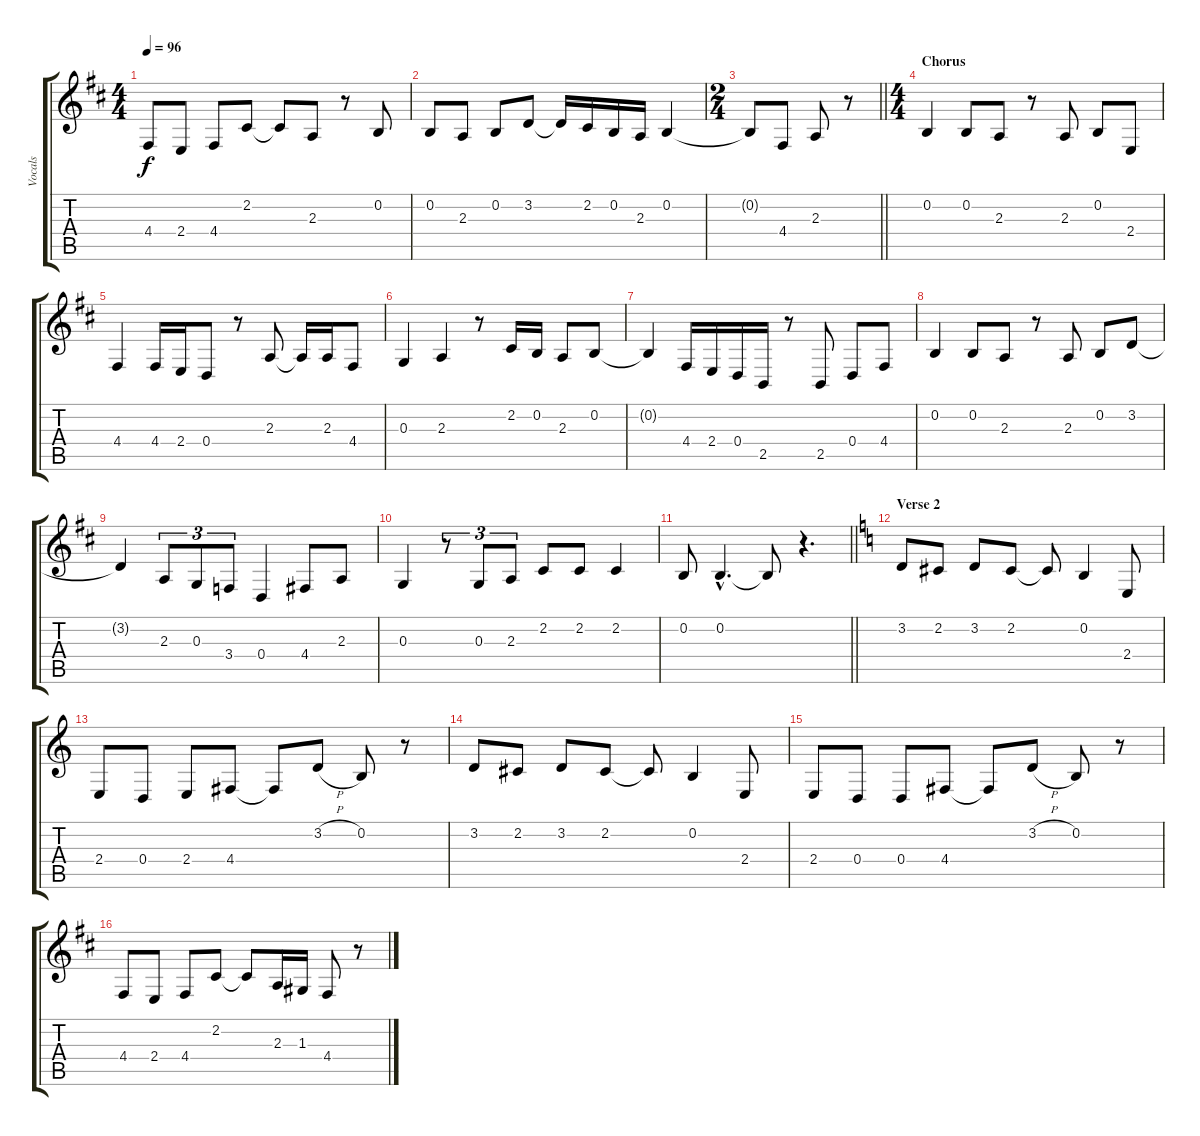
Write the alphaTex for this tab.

\track ("Vocals" "Vocals") {instrument sopranosax}
\staff {score tabs}
\tuning (E4 B3 G3 D3 A2 E2) {hide}
\ts (4 4)
\tempo 96
\clef g2
\ks d
4.4.8{dy f} 2.4.8 4.4.8 2.2.8 2.2{t}.8 2.3.8 r.8 0.2.8 |
0.2.8 2.3.8 0.2.8 3.2.8 3.2{t}.16 2.2.16 0.2.16 2.3.16 0.2.4 |
\ts (2 4)
\barLineRight lightlight
0.2{t}.8 4.4.8 2.3.8 r.8 |
\ts (4 4)
\section ("" "Chorus")
0.2.4 0.2.8 2.3.8 r.8 2.3.8 0.2.8 2.4.8 |
4.4.4 4.4.16 2.4.16 0.4.8 r.8 2.3.8 2.3{t}.16 2.3.16 4.4.8 |
0.3.4 2.3.4 r.8 2.2.16 0.2.16 2.3.8 0.2.8 |
0.2{t}.4 4.4.16 2.4.16 0.4.16 2.5.16 r.8 2.5.8 0.4.8 4.4.8 |
0.2.4 0.2.8 2.3.8 r.8 2.3.8 0.2.8 3.2.8 |
3.2{t}.4 2.3.8{tu (3 2)} 0.3.8{tu (3 2)} 3.4.8{tu (3 2)} 0.4.4 4.4.8 2.3.8 |
0.3.4 r.8{tu (3 2)} 0.3.8{tu (3 2)} 2.3.8{tu (3 2)} 2.2.8 2.2.8 2.2.4 |
\barLineRight lightlight
0.2.8 0.2{hac}.4{d} 0.2{t}.8 r.4{d} |
\section ("" "Verse 2")
\ks c
3.2.8 2.2.8 3.2.8 2.2.8 2.2{t}.8 0.2.4 2.4.8 |
2.4.8 0.4.8 2.4.8 4.4.8 4.4{t}.8 3.2{h}.8 0.2.8 r.8 |
3.2.8 2.2.8 3.2.8 2.2.8 2.2{t}.8 0.2.4 2.4.8 |
2.4.8 0.4.8 0.4.8 4.4.8 4.4{t}.8 3.2{h}.8 0.2.8 r.8 |
\ks d
4.4.8 2.4.8 4.4.8 2.2.8 2.2{t}.8 2.3.16 1.3.16 4.4.8 r.8
